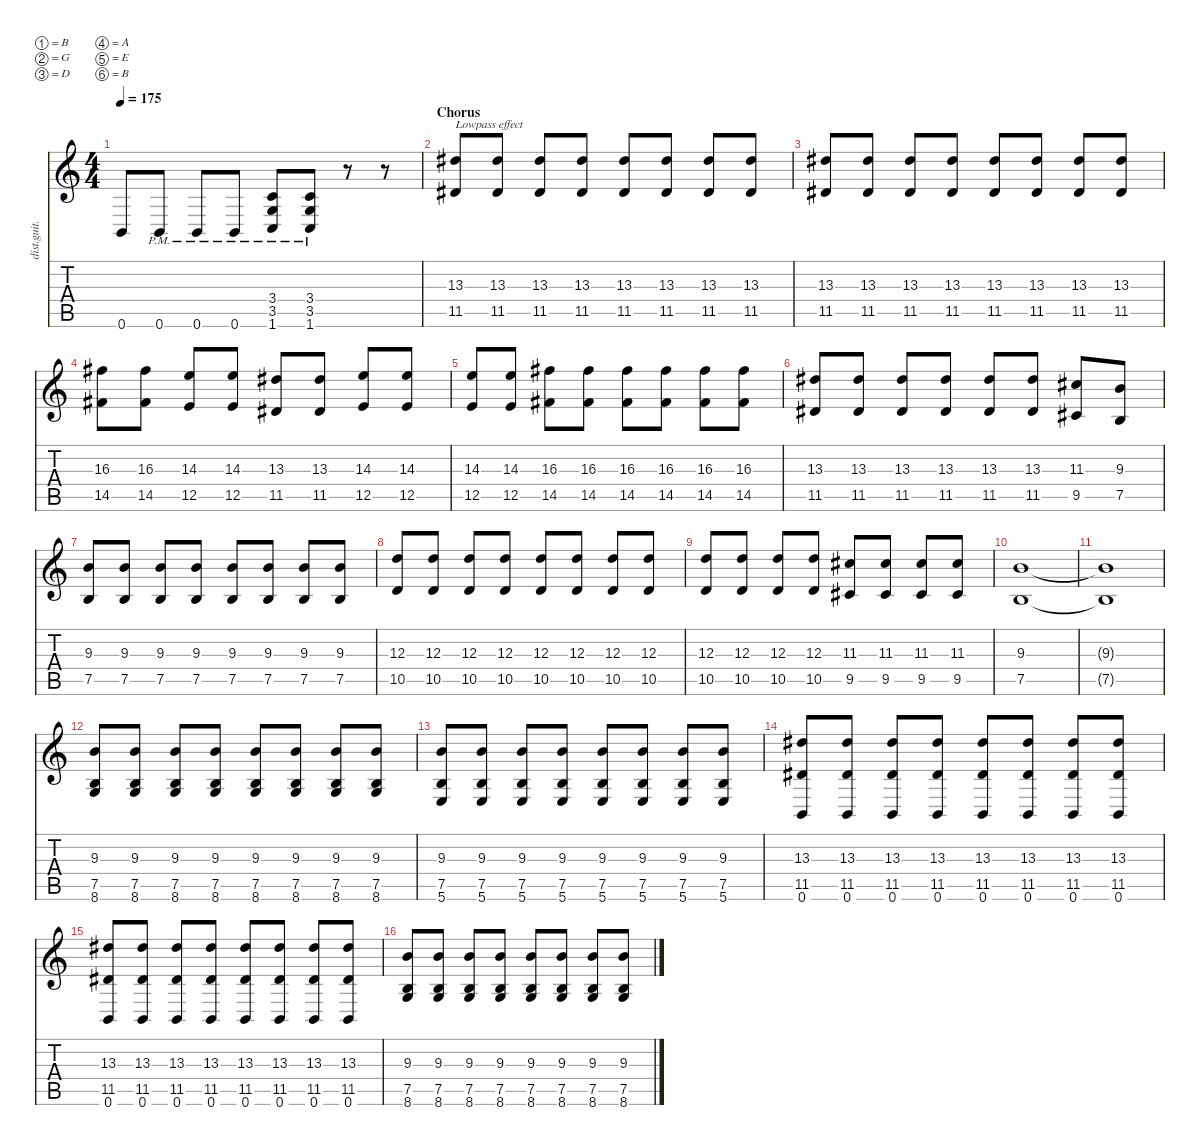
\defaultSystemsLayout 4
\hideDynamics
\bracketExtendMode nobrackets
\track ("Distortion Guitar - Petr" "dist.guit.") {instrument distortionguitar}
\staff {score tabs}
\tuning (B3 G3 D3 A2 E2 B1)
\ts (4 4)
\tempo 175
\clef g2
\ks c
0.6.8{dy ff beam Up} 0.6{pm}.8{beam Up} 0.6{pm}.8{beam Up} 0.6{pm}.8{beam Up} (1.6{pm} 3.5{pm} 3.4{pm}).8{beam Up} (1.6{pm} 3.5{pm} 3.4{pm}).8{beam Up} r.8{beam Down} r.8{beam Down} |
\section ("" "Chorus")
(11.5{acc #} 13.3{acc #}).8{txt "Lowpass effect" dy pp beam Up} (11.5{acc #} 13.3{acc #}).8{beam Up} (11.5{acc #} 13.3{acc #}).8{beam Up} (11.5{acc #} 13.3{acc #}).8{beam Up} (11.5{acc #} 13.3{acc #}).8{beam Up} (11.5{acc #} 13.3{acc #}).8{beam Up} (11.5{acc #} 13.3{acc #}).8{beam Up} (11.5{acc #} 13.3{acc #}).8{beam Up} |
(11.5{acc #} 13.3{acc #}).8{beam Up} (11.5{acc #} 13.3{acc #}).8{beam Up} (11.5{acc #} 13.3{acc #}).8{beam Up} (11.5{acc #} 13.3{acc #}).8{beam Up} (11.5{acc #} 13.3{acc #}).8{beam Up} (11.5{acc #} 13.3{acc #}).8{beam Up} (11.5{acc #} 13.3{acc #}).8{beam Up} (11.5{acc #} 13.3{acc #}).8{beam Up} |
(14.5{acc #} 16.3{acc #}).8{beam Down} (14.5{acc #} 16.3{acc #}).8{beam Down} (12.5 14.3).8{beam Up} (12.5 14.3).8{beam Up} (11.5{acc #} 13.3{acc #}).8{beam Up} (11.5{acc #} 13.3{acc #}).8{beam Up} (12.5 14.3).8{beam Up} (12.5 14.3).8{beam Up} |
(12.5 14.3).8{beam Up} (12.5 14.3).8{beam Up} (14.5{acc #} 16.3{acc #}).8{beam Down} (14.5{acc #} 16.3{acc #}).8{beam Down} (14.5{acc #} 16.3{acc #}).8{beam Down} (14.5{acc #} 16.3{acc #}).8{beam Down} (14.5{acc #} 16.3{acc #}).8{beam Down} (14.5{acc #} 16.3{acc #}).8{beam Down} |
(11.5{acc #} 13.3{acc #}).8{dy ff beam Up} (11.5{acc #} 13.3{acc #}).8{beam Up} (11.5{acc #} 13.3{acc #}).8{beam Up} (11.5{acc #} 13.3{acc #}).8{beam Up} (11.5{acc #} 13.3{acc #}).8{beam Up} (11.5{acc #} 13.3{acc #}).8{beam Up} (9.5{acc #} 11.3{acc #}).8{beam Up} (7.5 9.3).8{beam Up} |
(7.5 9.3).8{beam Up} (7.5 9.3).8{beam Up} (7.5 9.3).8{beam Up} (7.5 9.3).8{beam Up} (7.5 9.3).8{beam Up} (7.5 9.3).8{beam Up} (7.5 9.3).8{beam Up} (7.5 9.3).8{beam Up} |
(10.5 12.3).8{beam Up} (10.5 12.3).8{beam Up} (10.5 12.3).8{beam Up} (10.5 12.3).8{beam Up} (10.5 12.3).8{beam Up} (10.5 12.3).8{beam Up} (10.5 12.3).8{beam Up} (10.5 12.3).8{beam Up} |
(10.5 12.3).8{beam Up} (10.5 12.3).8{beam Up} (10.5 12.3).8{beam Up} (10.5 12.3).8{beam Up} (9.5{acc #} 11.3{acc #}).8{beam Up} (9.5{acc #} 11.3{acc #}).8{beam Up} (9.5{acc #} 11.3{acc #}).8{beam Up} (9.5{acc #} 11.3{acc #}).8{beam Up} |
(7.5 9.3).1{beam Up} |
(7.5{t} 9.3{t}).1{beam Up} |
(8.6 7.5 9.3).8{beam Up} (8.6 7.5 9.3).8{beam Up} (8.6 7.5 9.3).8{beam Up} (8.6 7.5 9.3).8{beam Up} (8.6 7.5 9.3).8{beam Up} (8.6 7.5 9.3).8{beam Up} (8.6 7.5 9.3).8{beam Up} (8.6 7.5 9.3).8{beam Up} |
(5.6 7.5 9.3).8{beam Up} (5.6 7.5 9.3).8{beam Up} (5.6 7.5 9.3).8{beam Up} (5.6 7.5 9.3).8{beam Up} (5.6 7.5 9.3).8{beam Up} (5.6 7.5 9.3).8{beam Up} (5.6 7.5 9.3).8{beam Up} (5.6 7.5 9.3).8{beam Up} |
(0.6 11.5{acc #} 13.3{acc #}).8{beam Up} (0.6 11.5{acc #} 13.3{acc #}).8{beam Up} (0.6 11.5{acc #} 13.3{acc #}).8{beam Up} (0.6 11.5{acc #} 13.3{acc #}).8{beam Up} (0.6 11.5{acc #} 13.3{acc #}).8{beam Up} (0.6 11.5{acc #} 13.3{acc #}).8{beam Up} (0.6 11.5{acc #} 13.3{acc #}).8{beam Up} (0.6 11.5{acc #} 13.3{acc #}).8{beam Up} |
(0.6 11.5{acc #} 13.3{acc #}).8{beam Up} (0.6 11.5{acc #} 13.3{acc #}).8{beam Up} (0.6 11.5{acc #} 13.3{acc #}).8{beam Up} (0.6 11.5{acc #} 13.3{acc #}).8{beam Up} (0.6 11.5{acc #} 13.3{acc #}).8{beam Up} (0.6 11.5{acc #} 13.3{acc #}).8{beam Up} (0.6 11.5{acc #} 13.3{acc #}).8{beam Up} (0.6 11.5{acc #} 13.3{acc #}).8{beam Up} |
(8.6 7.5 9.3).8{beam Up} (8.6 7.5 9.3).8{beam Up} (8.6 7.5 9.3).8{beam Up} (8.6 7.5 9.3).8{beam Up} (8.6 7.5 9.3).8{beam Up} (8.6 7.5 9.3).8{beam Up} (8.6 7.5 9.3).8{beam Up} (8.6 7.5 9.3).8{beam Up}
